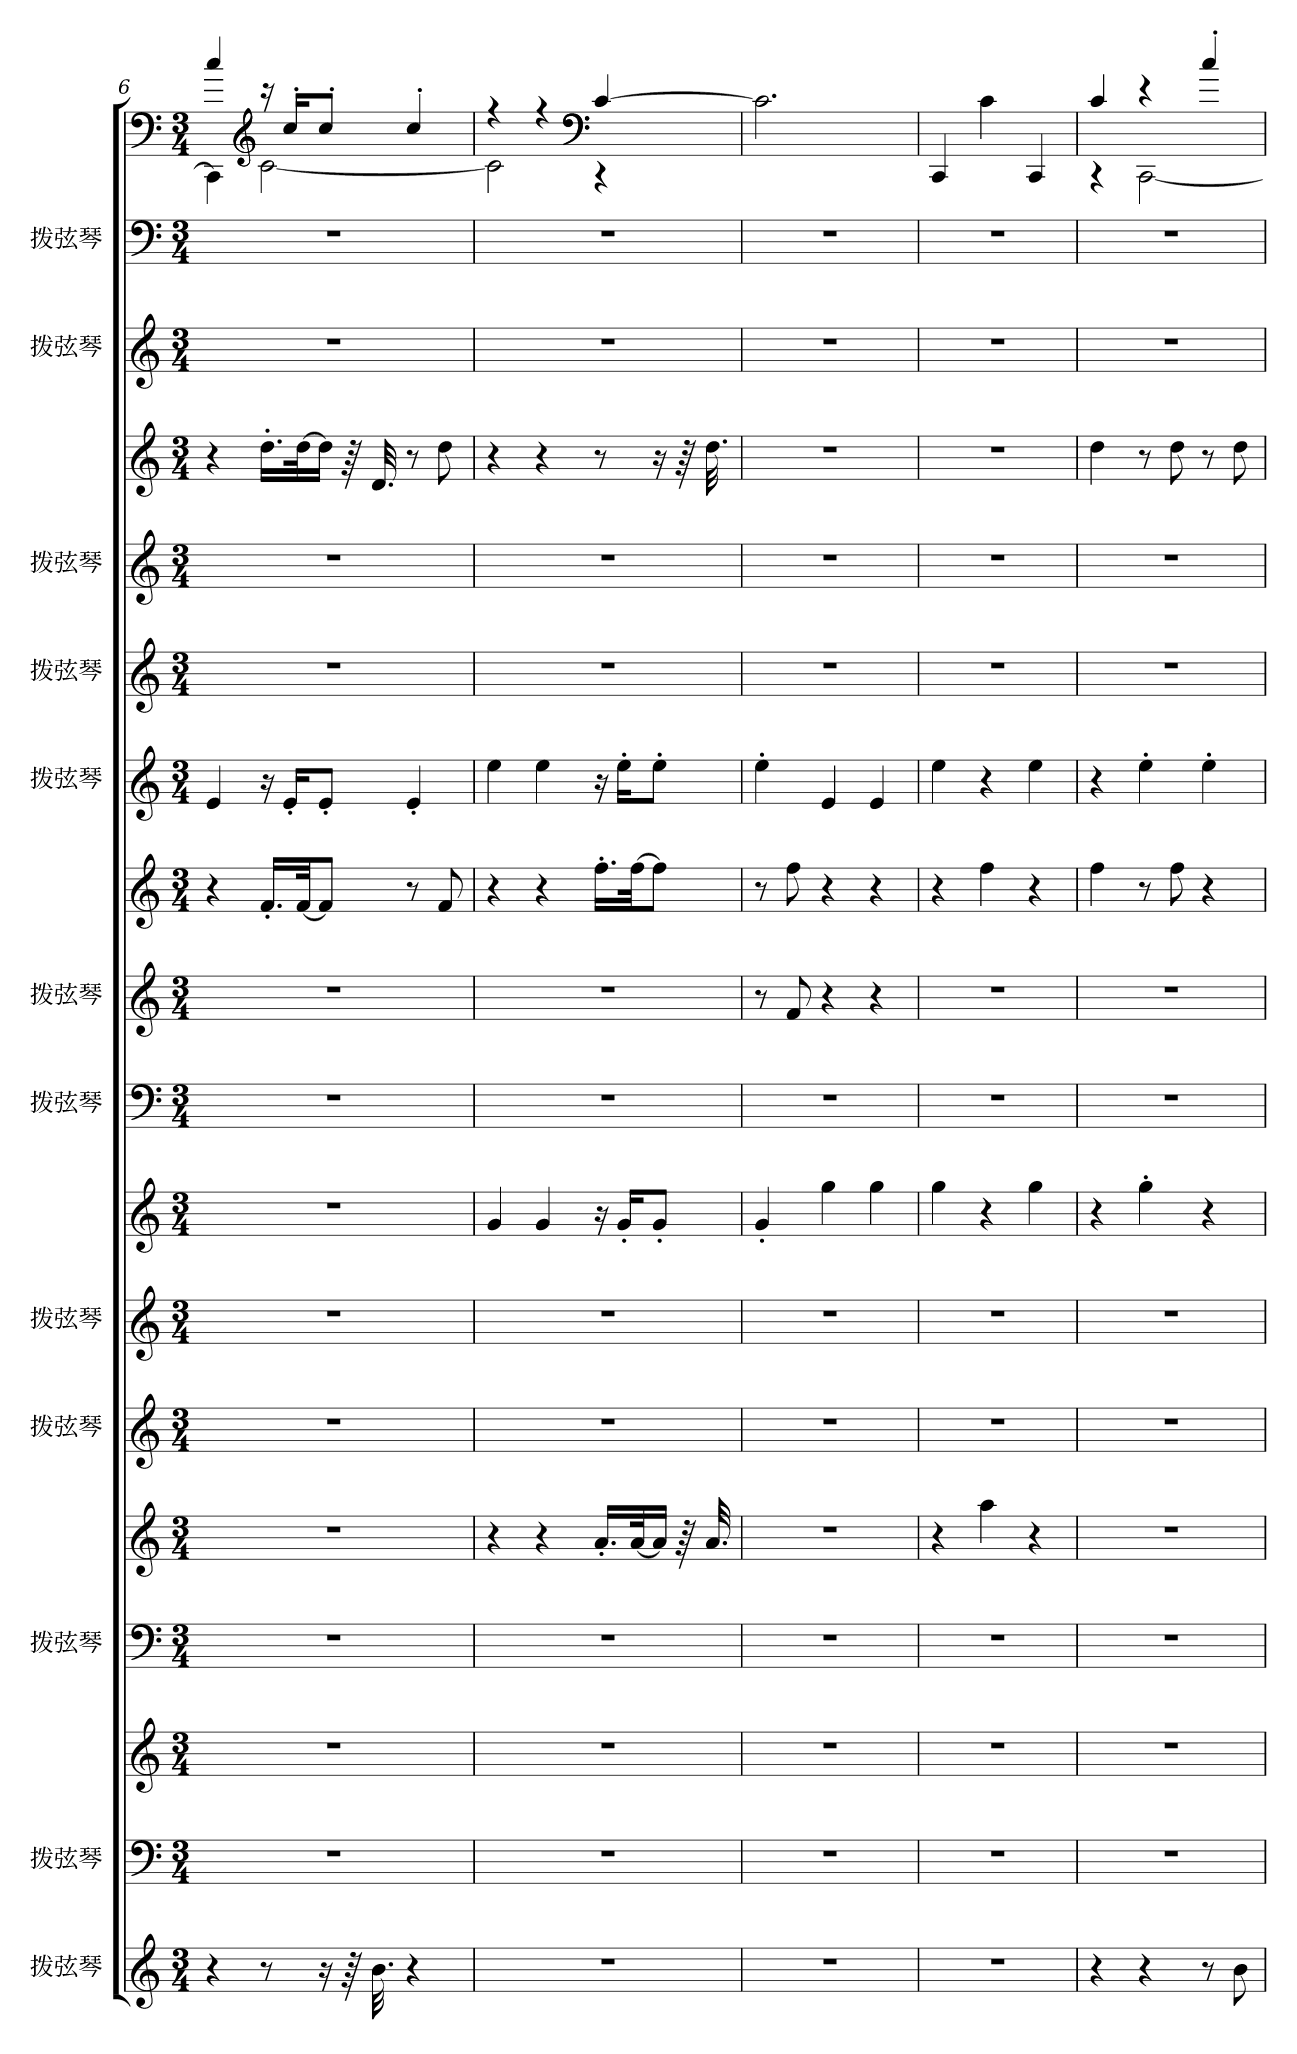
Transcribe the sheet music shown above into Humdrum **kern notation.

**kern	**kern	**kern	**kern	**kern	**kern	**kern	**kern	**kern	**kern	**kern	**kern	**kern	**kern	**kern	**kern	**kern	**kern
*part12	*part11	*part11	*part10	*part10	*part9	*part8	*part8	*part7	*part6	*part6	*part5	*part4	*part3	*part3	*part2	*part1	*part1
*staff18	*staff17	*staff16	*staff15	*staff14	*staff13	*staff12	*staff11	*staff10	*staff9	*staff8	*staff7	*staff6	*staff5	*staff4	*staff3	*staff2	*staff1
*I"拨弦琴	*I"拨弦琴	*	*I"拨弦琴	*	*I"拨弦琴	*I"拨弦琴	*	*I"拨弦琴	*I"拨弦琴	*	*I"拨弦琴	*I"拨弦琴	*I"拨弦琴	*	*I"拨弦琴	*I"拨弦琴	*
!!LO:PB:g=z
*clefG2	*clefF4	*clefG2	*clefF4	*clefG2	*clefG2	*clefG2	*clefG2	*clefF4	*clefG2	*clefG2	*clefG2	*clefG2	*clefG2	*clefG2	*clefG2	*clefF4	*clefF4
*k[]	*k[]	*k[]	*k[]	*k[]	*k[]	*k[]	*k[]	*k[]	*k[]	*k[]	*k[]	*k[]	*k[]	*k[]	*k[]	*k[]	*k[]
*M3/4	*M3/4	*M3/4	*M3/4	*M3/4	*M3/4	*M3/4	*M3/4	*M3/4	*M3/4	*M3/4	*M3/4	*M3/4	*M3/4	*M3/4	*M3/4	*M3/4	*M3/4
=6	=6	=6	=6	=6	=6	=6	=6	=6	=6	=6	=6	=6	=6	=6	=6	=6	=6
*	*	*	*	*	*	*	*	*	*	*	*	*	*	*	*	*	*^
4r	2.r	2.r	2.r	2.r	2.r	2.r	2.r	2.r	2.r	4r	4e/	2.r	2.r	4r	2.r	2.r	4cc/	4CC\]
*	*	*	*	*	*	*	*	*	*	*	*	*	*	*	*	*	*clefG2	*
8r	.	.	.	.	.	.	.	.	.	16.f'/LL	16r	.	.	16.dd'\LL	.	.	16r	[2c\
.	.	.	.	.	.	.	.	.	.	.	16e'/KL	.	.	.	.	.	16cc'/KL	.
.	.	.	.	.	.	.	.	.	.	[32f/JK	.	.	.	[32dd\K	.	.	.	.
16r	.	.	.	.	.	.	.	.	.	8f/J]	8e'/J	.	.	16dd\JJ]	.	.	8cc'/J	.
64r	.	.	.	.	.	.	.	.	.	.	.	.	.	64r	.	.	.	.
32.b\	.	.	.	.	.	.	.	.	.	.	.	.	.	32.d/	.	.	.	.
4r	.	.	.	.	.	.	.	.	.	8r	4e'/	.	.	8r	.	.	4cc'/	.
.	.	.	.	.	.	.	.	.	.	8f/	.	.	.	8dd\	.	.	.	.
=7	=7	=7	=7	=7	=7	=7	=7	=7	=7	=7	=7	=7	=7	=7	=7	=7	=7	=7
2.r	2.r	2.r	2.r	4r	2.r	2.r	4g/	2.r	2.r	4r	4ee\	2.r	2.r	4r	2.r	2.r	4r	2c\]
.	.	.	.	4r	.	.	4g/	.	.	4r	4ee\	.	.	4r	.	.	4r	.
*	*	*	*	*	*	*	*	*	*	*	*	*	*	*	*	*	*clefF4	*
.	.	.	.	16.a'/LL	.	.	16r	.	.	16.ff'\LL	16r	.	.	8r	.	.	[4c/	4r
.	.	.	.	.	.	.	16g'/KL	.	.	.	16ee'\KL	.	.	.	.	.	.	.
.	.	.	.	[32a/K	.	.	.	.	.	[32ff\JK	.	.	.	.	.	.	.	.
.	.	.	.	16a/JJ]	.	.	8g'/J	.	.	8ff\J]	8ee'\J	.	.	16r	.	.	.	.
.	.	.	.	64r	.	.	.	.	.	.	.	.	.	64r	.	.	.	.
.	.	.	.	32.a/	.	.	.	.	.	.	.	.	.	32.dd\	.	.	.	.
*	*	*	*	*	*	*	*	*	*	*	*	*	*	*	*	*	*v	*v
=8	=8	=8	=8	=8	=8	=8	=8	=8	=8	=8	=8	=8	=8	=8	=8	=8	=8
2.r	2.r	2.r	2.r	2.r	2.r	2.r	4g'/	2.r	8r	8r	4ee'\	2.r	2.r	2.r	2.r	2.r	2.c\]
.	.	.	.	.	.	.	.	.	8f/	8ff\	.	.	.	.	.	.	.
.	.	.	.	.	.	.	4gg\	.	4r	4r	4e/	.	.	.	.	.	.
.	.	.	.	.	.	.	4gg\	.	4r	4r	4e/	.	.	.	.	.	.
=9	=9	=9	=9	=9	=9	=9	=9	=9	=9	=9	=9	=9	=9	=9	=9	=9	=9
2.r	2.r	2.r	2.r	4r	2.r	2.r	4gg\	2.r	2.r	4r	4ee\	2.r	2.r	2.r	2.r	2.r	4CC/
.	.	.	.	4aa\	.	.	4r	.	.	4ff\	4r	.	.	.	.	.	4c\
.	.	.	.	4r	.	.	4gg\	.	.	4r	4ee\	.	.	.	.	.	4CC/
=10	=10	=10	=10	=10	=10	=10	=10	=10	=10	=10	=10	=10	=10	=10	=10	=10	=10
*	*	*	*	*	*	*	*	*	*	*	*	*	*	*	*	*	*^
4r	2.r	2.r	2.r	2.r	2.r	2.r	4r	2.r	2.r	4ff\	4r	2.r	2.r	4dd\	2.r	2.r	4c/	4r
4r	.	.	.	.	.	.	4gg'\	.	.	8r	4ee'\	.	.	8r	.	.	4r	[2CC\
.	.	.	.	.	.	.	.	.	.	8ff\	.	.	.	8dd\	.	.	.	.
8r	.	.	.	.	.	.	4r	.	.	4r	4ee'\	.	.	8r	.	.	4cc'/	.
8b\	.	.	.	.	.	.	.	.	.	.	.	.	.	8dd\	.	.	.	.
*	*	*	*	*	*	*	*	*	*	*	*	*	*	*	*	*	*v	*v
=	=	=	=	=	=	=	=	=	=	=	=	=	=	=	=	=	=
*-	*-	*-	*-	*-	*-	*-	*-	*-	*-	*-	*-	*-	*-	*-	*-	*-	*-
